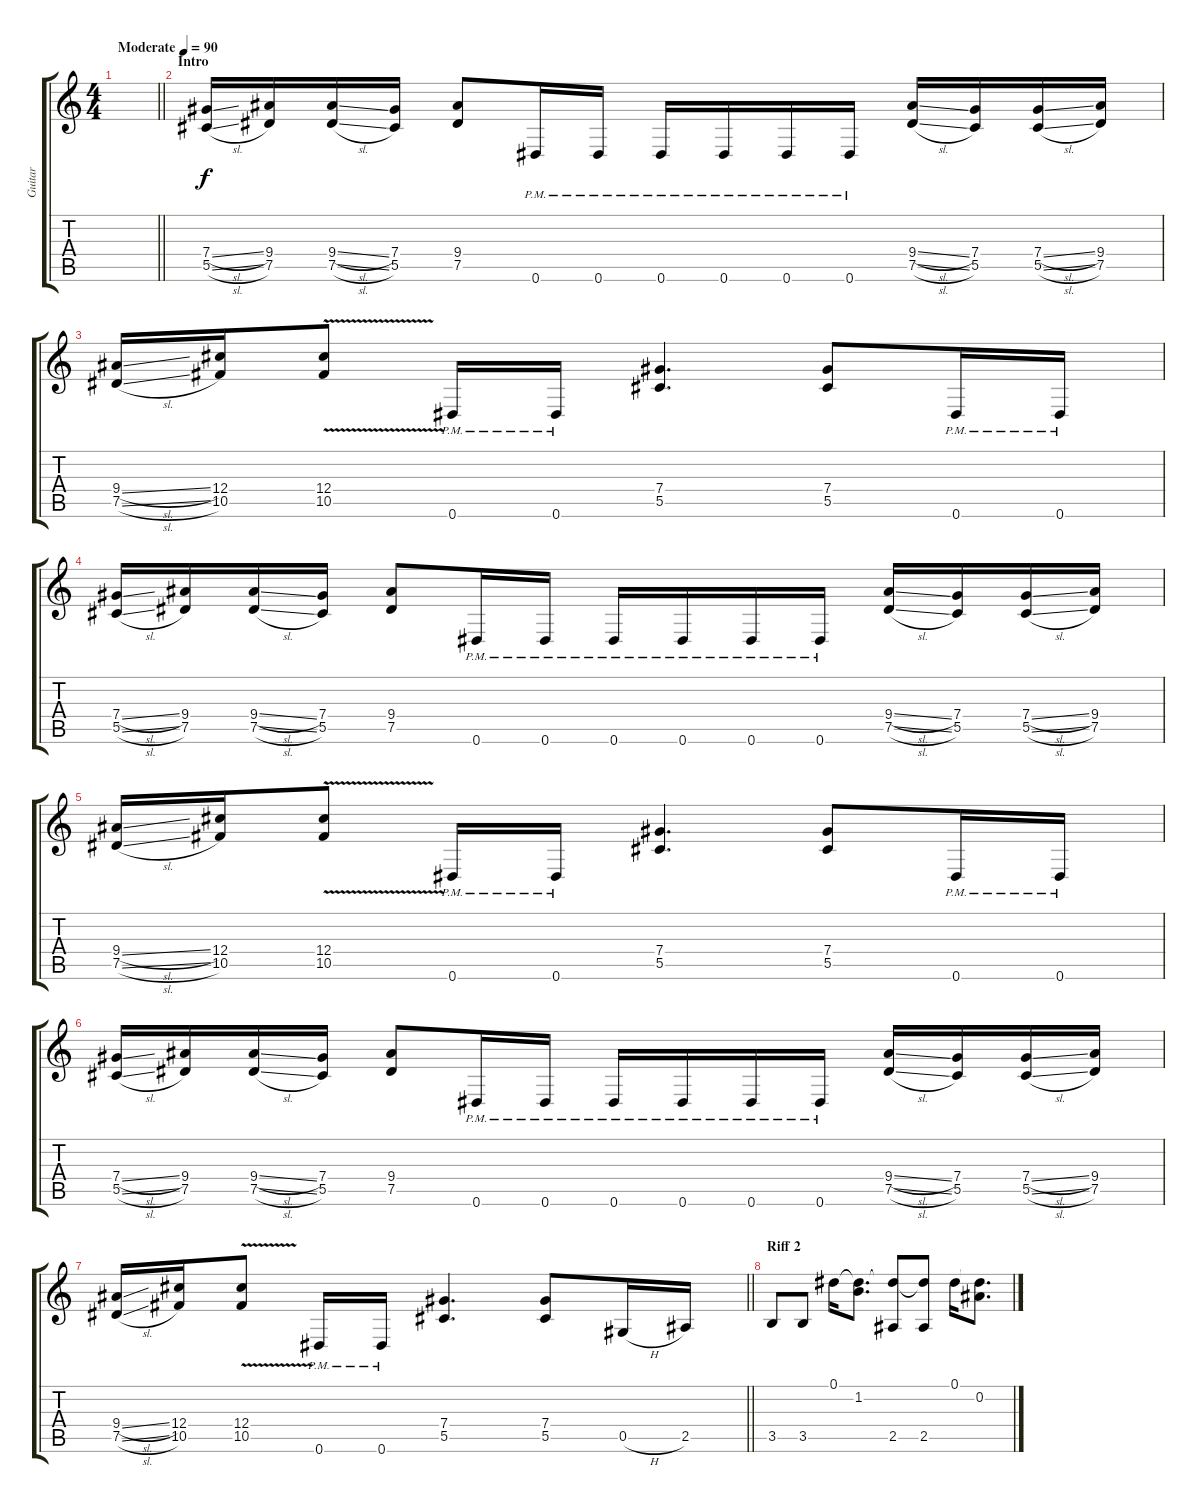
\track ("Guitar" "Guitar") {instrument distortionguitar}
\staff {score tabs}
\tuning (Eb4 Bb3 Gb3 Db3 Ab2 Eb2) {hide}
\ts (4 4)
\tempo (90 "Moderate")
\clef g2
\barLineRight lightlight
\ks c
|
\section ("" "Intro")
(7.4{sl} 5.5{sl}).16 (9.4 7.5).16 (9.4{sl} 7.5{sl}).16 (7.4 5.5).16 (9.4 7.5).8 0.6{pm}.16 0.6{pm}.16 0.6{pm}.16 0.6{pm}.16 0.6{pm}.16 0.6{pm}.16 (9.4{sl} 7.5{sl}).16 (7.4 5.5).16 (7.4{sl} 5.5{sl}).16 (9.4 7.5).16 |
(9.4{sl} 7.5{sl}).16 (12.4 10.5).16 (12.4 10.5{v}).8 0.6{pm}.16 0.6{pm}.16 (7.4 5.5).4{d} (7.4 5.5).8 0.6{pm}.16 0.6{pm}.16 |
(7.4{sl} 5.5{sl}).16 (9.4 7.5).16 (9.4{sl} 7.5{sl}).16 (7.4 5.5).16 (9.4 7.5).8 0.6{pm}.16 0.6{pm}.16 0.6{pm}.16 0.6{pm}.16 0.6{pm}.16 0.6{pm}.16 (9.4{sl} 7.5{sl}).16 (7.4 5.5).16 (7.4{sl} 5.5{sl}).16 (9.4 7.5).16 |
(9.4{sl} 7.5{sl}).16 (12.4 10.5).16 (12.4 10.5{v}).8 0.6{pm}.16 0.6{pm}.16 (7.4 5.5).4{d} (7.4 5.5).8 0.6{pm}.16 0.6{pm}.16 |
(7.4{sl} 5.5{sl}).16 (9.4 7.5).16 (9.4{sl} 7.5{sl}).16 (7.4 5.5).16 (9.4 7.5).8 0.6{pm}.16 0.6{pm}.16 0.6{pm}.16 0.6{pm}.16 0.6{pm}.16 0.6{pm}.16 (9.4{sl} 7.5{sl}).16 (7.4 5.5).16 (7.4{sl} 5.5{sl}).16 (9.4 7.5).16 |
\barLineRight lightlight
(9.4{sl} 7.5{sl}).16 (12.4 10.5).16 (12.4 10.5{v}).8 0.6{pm}.16 0.6{pm}.16 (7.4 5.5).4{d} (7.4 5.5).8 0.5{h}.16 2.5.16 |
\section ("" "Riff 2")
3.5.8 3.5.8 0.1.16 (0.1{t} 1.2).8{d} (0.1{t} 2.5).8 (0.1{t} 2.5).8 0.1.16 (0.1{t} 0.2).8{d}
